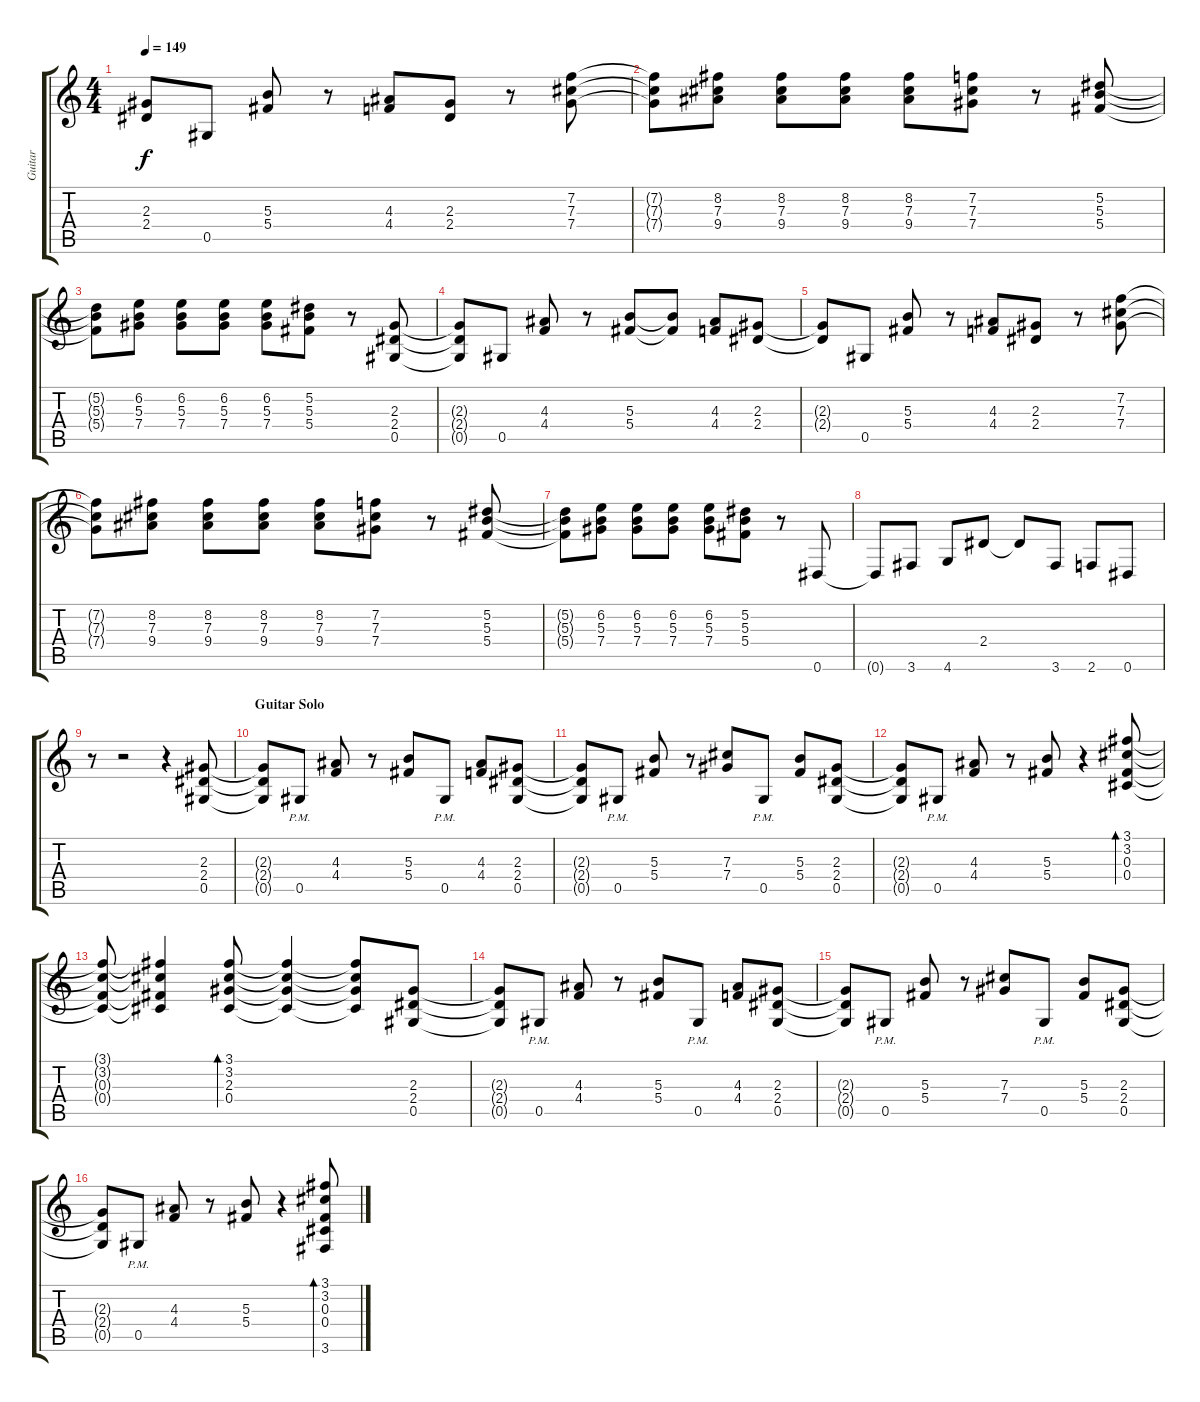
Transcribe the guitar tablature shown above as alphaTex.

\track ("Guitar" "Guitar") {instrument distortionguitar}
\staff {score tabs}
\tuning (Eb4 Bb3 Gb3 Db3 Ab2 Eb2) {hide}
\ts (4 4)
\tempo 149
\clef g2
\ks c
(2.3{t} 2.4{t}).8{dy f} 0.5.8 (5.3 5.4).8 r.8 (4.3 4.4).8 (2.3 2.4).8 r.8 (7.2 7.3 7.4).8 |
(7.2{t} 7.3{t} 7.4{t}).8 (8.2 7.3 9.4).8 (8.2 7.3 9.4).8 (8.2 7.3 9.4).8 (8.2 7.3 9.4).8 (7.2 7.3 7.4).8 r.8 (5.2 5.3 5.4).8 |
(5.2{t} 5.3{t} 5.4{t}).8 (6.2 5.3 7.4).8 (6.2 5.3 7.4).8 (6.2 5.3 7.4).8 (6.2 5.3 7.4).8 (5.2 5.3 5.4).8 r.8 (2.3 2.4 0.5).8 |
(2.3{t} 2.4{t} 0.5{t}).8 0.5.8 (4.3 4.4).8 r.8 (5.3 5.4).8 (5.3{t} 5.4{t}).8 (4.3 4.4).8 (2.3 2.4).8 |
(2.3{t} 2.4{t}).8 0.5.8 (5.3 5.4).8 r.8 (4.3 4.4).8 (2.3 2.4).8 r.8 (7.2 7.3 7.4).8 |
(7.2{t} 7.3{t} 7.4{t}).8 (8.2 7.3 9.4).8 (8.2 7.3 9.4).8 (8.2 7.3 9.4).8 (8.2 7.3 9.4).8 (7.2 7.3 7.4).8 r.8 (5.2 5.3 5.4).8 |
(5.2{t} 5.3{t} 5.4{t}).8 (6.2 5.3 7.4).8 (6.2 5.3 7.4).8 (6.2 5.3 7.4).8 (6.2 5.3 7.4).8 (5.2 5.3 5.4).8 r.8 0.6.8 |
0.6{t}.8 3.6.8 4.6.8 2.4.8 2.4{t}.8 3.6.8 2.6.8 0.6.8 |
r.8 r.2 r.4 (2.3 2.4 0.5).8{volume 10 balance 7} |
\section ("" "Guitar Solo")
(2.3{t} 2.4{t} 0.5{t}).8{volume 10 balance 7} 0.5{pm}.8 (4.3 4.4).8 r.8 (5.3 5.4).8 0.5{pm}.8 (4.3 4.4).8 (2.3 2.4 0.5).8 |
(2.3{t} 2.4{t} 0.5{t}).8 0.5{pm}.8 (5.3 5.4).8 r.8 (7.3 7.4).8 0.5{pm}.8 (5.3 5.4).8 (2.3 2.4 0.5).8 |
(2.3{t} 2.4{t} 0.5{t}).8 0.5{pm}.8 (4.3 4.4).8 r.8 (5.3 5.4).8 r.4 (3.1 3.2 0.3 0.4).8{bd 60} |
(3.1{t} 3.2{t} 0.3{t} 0.4{t}).8 (3.1{t} 3.2{t} 0.3{t} 0.4{t}).4 (3.1 3.2 2.3 0.4).8{bd 60} (3.1{t} 3.2{t} 2.3{t} 0.4{t}).4 (3.1{t} 3.2{t} 2.3{t} 0.4{t}).8 (2.3 2.4 0.5).8 |
(2.3{t} 2.4{t} 0.5{t}).8 0.5{pm}.8 (4.3 4.4).8 r.8 (5.3 5.4).8 0.5{pm}.8 (4.3 4.4).8 (2.3 2.4 0.5).8 |
(2.3{t} 2.4{t} 0.5{t}).8 0.5{pm}.8 (5.3 5.4).8 r.8 (7.3 7.4).8 0.5{pm}.8 (5.3 5.4).8 (2.3 2.4 0.5).8 |
(2.3{t} 2.4{t} 0.5{t}).8 0.5{pm}.8 (4.3 4.4).8 r.8 (5.3 5.4).8 r.4 (3.1 3.2 0.3 0.4 3.6).8{bd 60}
